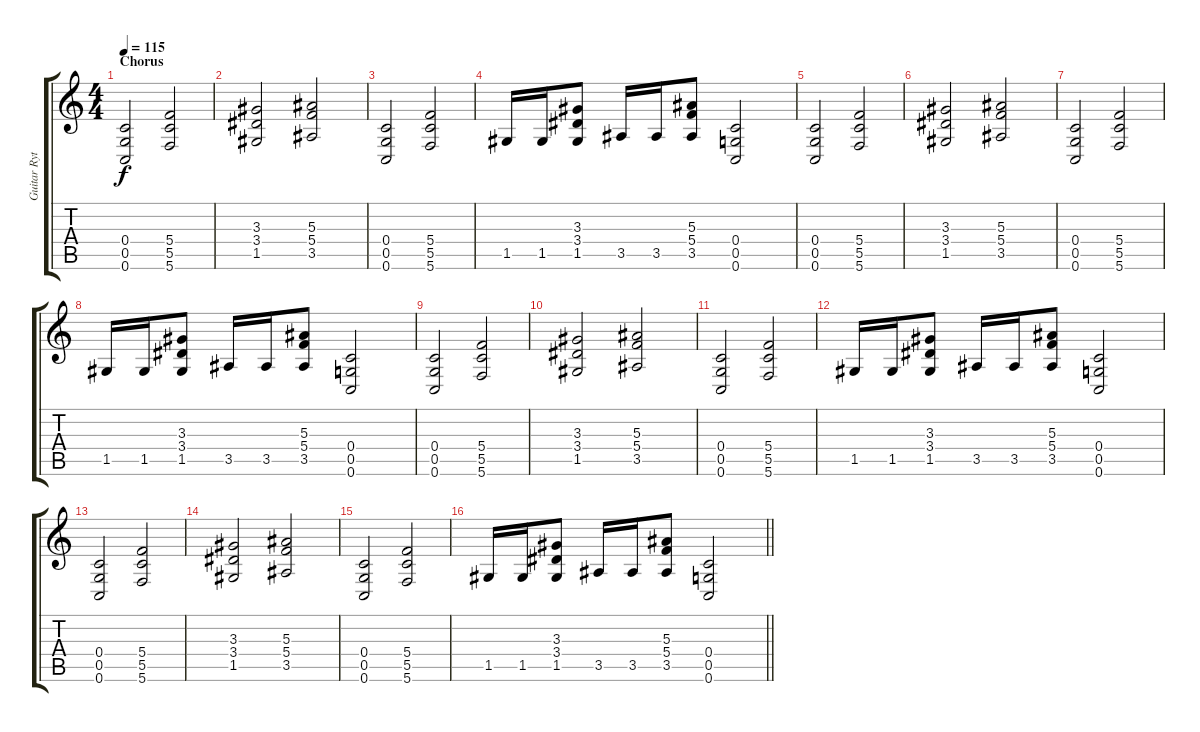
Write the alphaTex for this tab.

\track ("Guitar Rytm" "Guitar Ryt") {instrument distortionguitar}
\staff {score tabs}
\tuning (D4 A3 F3 C3 G2 C2) {hide}
\ts (4 4)
\section ("" "Chorus")
\tempo 115
\clef g2
\ks c
(0.4 0.5 0.6).2{dy f} (5.4 5.5 5.6).2 |
(3.3 3.4 1.5).2 (5.3 5.4 3.5).2 |
(0.4 0.5 0.6).2 (5.4 5.5 5.6).2 |
1.5.16 1.5.16 (3.3 3.4 1.5).8 3.5.16 3.5.16 (5.3 5.4 3.5).8 (0.4 0.5 0.6).2 |
(0.4 0.5 0.6).2 (5.4 5.5 5.6).2 |
(3.3 3.4 1.5).2 (5.3 5.4 3.5).2 |
(0.4 0.5 0.6).2 (5.4 5.5 5.6).2 |
1.5.16 1.5.16 (3.3 3.4 1.5).8 3.5.16 3.5.16 (5.3 5.4 3.5).8 (0.4 0.5 0.6).2 |
(0.4 0.5 0.6).2 (5.4 5.5 5.6).2 |
(3.3 3.4 1.5).2 (5.3 5.4 3.5).2 |
(0.4 0.5 0.6).2 (5.4 5.5 5.6).2 |
1.5.16 1.5.16 (3.3 3.4 1.5).8 3.5.16 3.5.16 (5.3 5.4 3.5).8 (0.4 0.5 0.6).2 |
(0.4 0.5 0.6).2 (5.4 5.5 5.6).2 |
(3.3 3.4 1.5).2 (5.3 5.4 3.5).2 |
(0.4 0.5 0.6).2 (5.4 5.5 5.6).2 |
\barLineRight lightlight
1.5.16 1.5.16 (3.3 3.4 1.5).8 3.5.16 3.5.16 (5.3 5.4 3.5).8 (0.4 0.5 0.6).2
